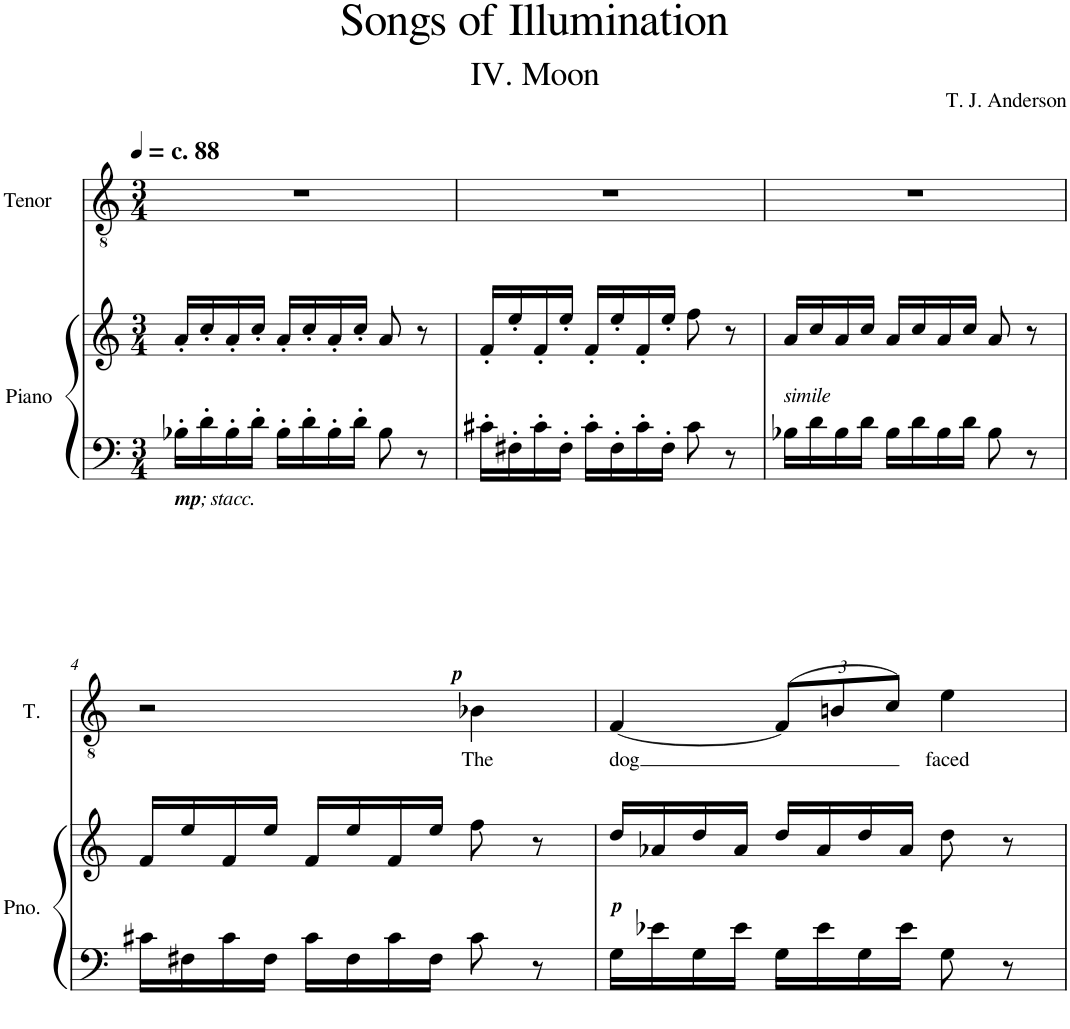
**kern	**kern	**kern	**text
*part2	*part2	*part1	*part1
*staff3	*staff2	*staff1	*staff1
*I"Piano	*	*I"Tenor	*
*I'Pno.	*	*I'T.	*
*clefF4	*clefG2	*clefGv2	*
*k[]	*k[]	*k[]	*
*M3/4	*M3/4	*M3/4	*
=1	=1	=1	=1
!	!	!LO:TX:a:B:t=c. 88	!
!LO:TX:b:Bi:t=mp	!	!	!
!LO:TX:b:t=; stacc.	!	!	!
16B-X'\LL	16a'/LL	2.r	.
16d'\	16cc'/	.	.
16B-'\	16a'/	.	.
16d'\JJ	16cc'/JJ	.	.
16B-'\LL	16a'/LL	.	.
16d'\	16cc'/	.	.
16B-'\	16a'/	.	.
16d'\JJ	16cc'/JJ	.	.
8B-\	8a/	.	.
8r	8r	.	.
=2	=2	=2	=2
16c#X'\LL	16f'/LL	2.r	.
16F#X'\	16ee'/	.	.
16c#'\	16f'/	.	.
16F#'\JJ	16ee'/JJ	.	.
16c#'\LL	16f'/LL	.	.
16F#'\	16ee'/	.	.
16c#'\	16f'/	.	.
16F#'\JJ	16ee'/JJ	.	.
8c#\	8ff\	.	.
8r	8r	.	.
=3	=3	=3	=3
!	!LO:TX:b:i:t=simile	!	!
16B-X\LL	16a/LL	2.r	.
16d\	16cc/	.	.
16B-\	16a/	.	.
16d\JJ	16cc/JJ	.	.
16B-\LL	16a/LL	.	.
16d\	16cc/	.	.
16B-\	16a/	.	.
16d\JJ	16cc/JJ	.	.
8B-\	8a/	.	.
8r	8r	.	.
!!LO:LB:g=z
=4	=4	=4	=4
16c#X\LL	16f/LL	2r	.
16F#X\	16ee/	.	.
16c#\	16f/	.	.
16F#\JJ	16ee/JJ	.	.
16c#\LL	16f/LL	.	.
16F#\	16ee/	.	.
16c#\	16f/	.	.
16F#\JJ	16ee/JJ	.	.
!	!	!LO:TX:a:Bi:t=p	!
!	!	!	!LO:LY:b
8c#\	8ff\	4B-X\	The
8r	8r	.	.
=5	=5	=5	=5
!	!LO:TX:b:Bi:t=p	!	!
!	!	!	!LO:LY:b
16G\LL	16dd/LL	[4F/	dog
16e-X\	16a-X/	.	.
16G\	16dd/	.	.
16e-\JJ	16a-/JJ	.	.
*	*	*Xbrackettup	*
16G\LL	16dd/LL	(>12F/L]	.
16e-\	16a-/	.	.
.	.	12Bn/	.
16G\	16dd/	.	.
.	.	12c/J)	.
16e-\JJ	16a-/JJ	.	.
!	!	!	!LO:LY:b
8G\	8dd\	4e\	faced
8r	8r	.	.
=	=	=	=
*-	*-	*-	*-
